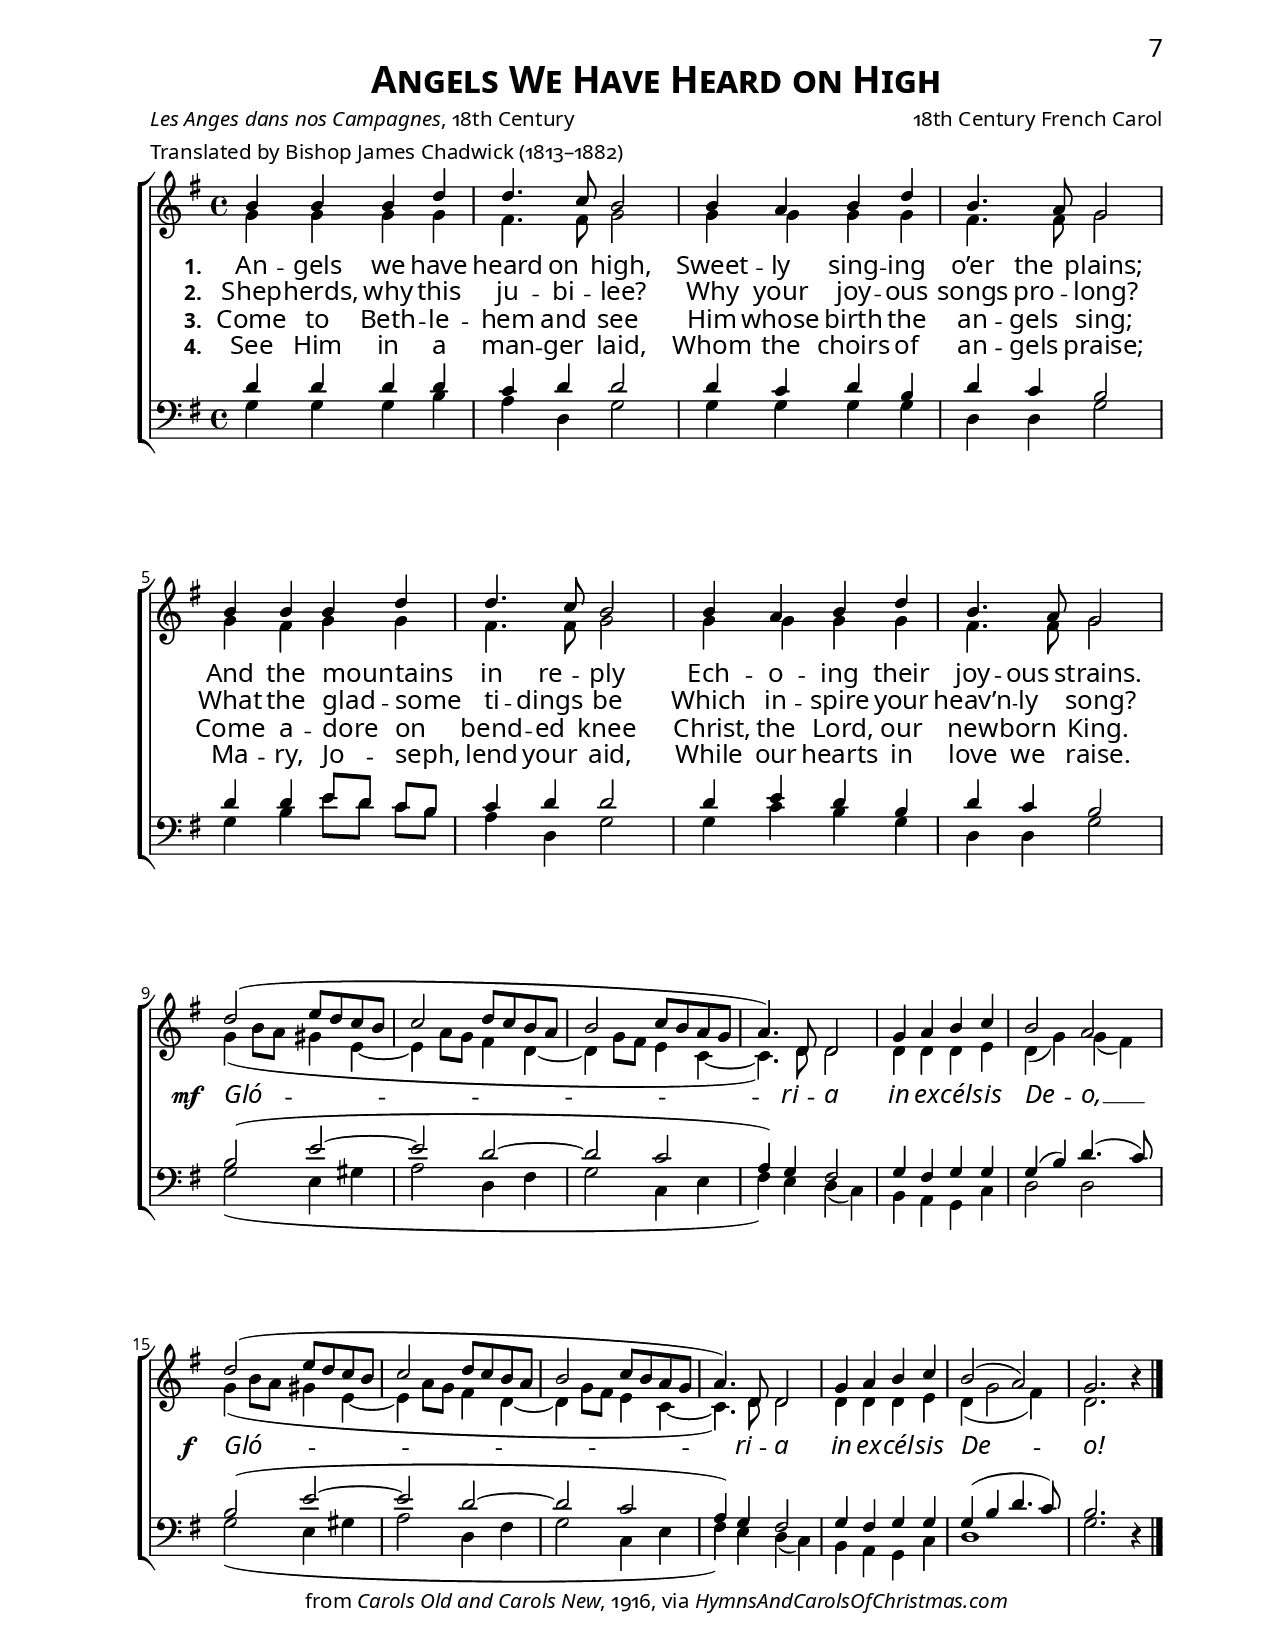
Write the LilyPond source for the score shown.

\version "2.14.2"
\include "util.ly"
\header {
  title = \markup{\override #'(font-name . "Garamond Premier Pro Semibold"){ \abs-fontsize #18 \smallCapsOldStyle"Angels We Have Heard on High"}}
  poet = \markup\concat{\italic"Les Anges dans nos Campagnes" \oldStyleNum", 18th Century"}
  meter = \markup\oldStyleNum"Translated by Bishop James Chadwick (1813–1882)"
  composer = \markup\oldStyleNum"18th Century French Carol"
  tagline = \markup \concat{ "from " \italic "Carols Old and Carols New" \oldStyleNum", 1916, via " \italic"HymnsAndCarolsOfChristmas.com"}
}
\paper {
  paper-height = 11\in
  paper-width = 8.5\in
  indent = 0\in
  %system-system-spacing = #'((basic-distance . 10) (padding . 0))
  %system-system-spacing =
  %  #'((basic-distance . 0)
  %     (minimum-distance . 0)
  %     (padding . -0.35)
  %     (stretchability . 100))
  ragged-last-bottom = ##f
  ragged-bottom = ##f
  two-sided = ##t
  inner-margin = 1\in
  outer-margin = 0.75\in
  top-margin = 0.26\in
  bottom-margin = 0.25\in
  first-page-number = #7
  print-first-page-number = ##t
  headerLine = ""
  oddHeaderMarkup = \markup\fill-line{
     \override #'(font-name . "Garamond Premier Pro")\abs-fontsize #12.5
     \combine 
        \fill-line{"" \on-the-fly #print-page-number-check-first
        \oldStylePageNum""
        }
        \fill-line{\headerLine}
  }
  evenHeaderMarkup = \markup {
     \override #'(font-name . "Garamond Premier Pro")\abs-fontsize #12.5
     \combine
        \on-the-fly #print-page-number-check-first
        \oldStylePageNum""
        \fill-line{\headerLine}
  }
}
#(set-global-staff-size 18) \paper{ #(define fonts (make-pango-font-tree "Garamond Premier Pro" "Garamond Premier Pro" "Garamond Premier Pro" (/ 18 20))) }
global = {
  \key g \major
  \time 4/4
  \autoBeamOff
  \override DynamicLineSpanner #'staff-padding = #0.0
  \override DynamicLineSpanner #'Y-extent = #'(1 . -0.5)
}

sopMusic = \relative c'' {
  b4 b b d |
  d4. c8 b2 |
  b4 a b d |
  b4. a8 g2 |

  b4 b b d |
  d4. c8 b2 |
  b4 a b d |
  b4. a8 g2 |
  
  \break
  d'2( e8[ d c b] |
  c2 d8[ c b a] |
  b2 c8[ b a g] |
  a4.) d,8 d2 |
  
  g4 a b c |
  b2 a | \break
  d2( e8[ d c b] |
  c2 d8[ c b a] |
  
  b2 c8[ b a g] |
  a4.) d,8 d2 |
  g4 a b c |
  b2( a) |
  g2. b4\rest \bar "|."
}
sopWords = \lyricmode {
  
}

altoMusic = \relative c'' {
  g4 g g g |
  fis4. fis8 g2 |
  g4 g g g |
  fis4. fis8 g2 |
  
  g4 fis g g |
  fis4. fis8 g2 |
  g4 g g g |
  fis4. fis8 g2 |

  g4( b8[ a] gis4 e~ |
  e a8[ g] fis4 d~ |
  d g8[ fis] e4 c~ |
  c4.) d8 d2 |
  
  d4 d d e |
  d( g) g( fis) |
  g4( b8[ a] gis4 e~ |
  e a8[ g] fis4 d~ |
  
  d g8[ fis] e4 c~ |
  c4.) d8 d2 |
  d4 d d e |
  d( g2 fis4) |
  d2. s4 \bar "|."
}
altoWords = {
  \dropLyricsV
  \lyricmode {
    \set stanza = #"1. "
    An -- gels we have heard on high,
    Sweet -- ly sing -- ing o’er the plains;
    And the moun -- tains in re -- ply
    Ech -- o -- ing their joy -- ous strains.
  }
  \raiseLyrics
  \set stanza = \markup\dynamic"mf  "
  \lyricmode {
    \markup\italic Gló -- \markup\italic ri -- \markup\italic a \markup\italic in \markup\italic ex -- \markup\italic cél -- \markup\italic sis \markup\italic De -- \markup\italic o, __
  }
  \set stanza = \markup\dynamic"f   "
  \lyricmode {
    \markup\italic Gló -- \markup\italic ri -- \markup\italic a \markup\italic in \markup\italic ex -- \markup\italic cél -- \markup\italic sis \markup\italic De -- \markup\italic o!
  }
}
altoWordsII = \lyricmode {
  \dropLyricsV
  \set stanza = #"2. "
  Shep -- herds, why this ju -- bi -- lee?
  Why your joy -- ous songs pro -- long?
  What the glad -- some ti -- dings be
  Which in -- spire your heav’n -- ly song?
}
altoWordsIII = \lyricmode {
  \dropLyricsV
  \set stanza = #"3. "
  Come to Beth -- le -- hem and see
  Him whose birth the an -- gels sing;
  Come a -- dore on bend -- ed knee
  Christ, the Lord, our new -- born King.
}
altoWordsIV = \lyricmode {
  \dropLyricsV
  \set stanza = #"4. "
  See Him in a man -- ger laid,
  Whom the choirs of an -- gels praise;
  Ma -- ry, Jo -- seph, lend your aid,
  While our hearts in love we raise.
}

tenorMusic = \relative c' {
  d4 d d d |
  c d d2 |
  d4 c d b |
  d c b2 |
  
  d4 d e8[ d] c[ b] 
  c4 d d2 |
  d4 e d b |
  d c b2 |
  
  b2( e~ |
  e d~ |
  d c |
  a4) g fis2 |
  
  g4 fis g g |
  g( b) d4.( c8) |
  b2( e~ |
  e d~ |
  
  d c |
  a4) g fis2 |
  g4 fis g g |
  g( b d4. c8) |
  b2. s4 \bar "|."
}
tenorWords = \lyricmode {

}

bassMusic = \relative c' {
  g4 g g b |
  a d, g2 |
  g4 g g g |
  d d g2 |
  
  g4 b e8[ d] c[ b] |
  a4 d, g2 |
  g4 c b g |
  d d g2 |
  
  g2( e4 gis |
  a2 d,4 fis |
  g2 c,4 e |
  fis) e d( c) |
  
  b a g c |
  d2 d |
  g2( e4 gis |
  a2 d,4 fis |
  
  g2 c,4 e |
  fis) e d( c) |
  b a g c |
  d1 |
  g2. d4\rest \bar "|."
}
bassWords = \lyricmode {

}

\score {
  <<
   \new ChoirStaff <<
%    \new Lyrics = sopranos \with { \override VerticalAxisGroup #'nonstaff-relatedstaff-spacing = #'((basic-distance . 1)) }
    \new Staff = women <<
      \new Voice = "sopranos" { \voiceOne << \global \sopMusic >> }
      \new Voice = "altos" { \voiceTwo << \global \altoMusic >> }
    >>
   \new Staff = men <<
      \clef bass
      \new Voice = "tenors" { \voiceOne << \global \tenorMusic >> }
      \new Voice = "basses" { \voiceTwo << \global \bassMusic >> }
    >>
    \new Lyrics \with { alignAboveContext = #"women" } \lyricsto "tenors" \sopWords
    \new Lyrics = "altosIV"  \with { alignBelowContext = #"women" } \lyricsto "tenors" \altoWordsIV
    \new Lyrics = "altosIII"  \with { alignBelowContext = #"women" } \lyricsto "tenors" \altoWordsIII
    \new Lyrics = "altosII"  \with { alignBelowContext = #"women" } \lyricsto "tenors" \altoWordsII
    \new Lyrics = "altos"  \with { alignBelowContext = #"women" } \lyricsto "tenors" \altoWords
    \new Lyrics \with { alignAboveContext = #"men" \override VerticalAxisGroup #'nonstaff-relatedstaff-spacing = #'((basic-distance . 1)) } \lyricsto "tenors" \tenorWords
    \new Lyrics \with { alignBelowContext = #"men" \override VerticalAxisGroup #'nonstaff-relatedstaff-spacing = #'((basic-distance . 1)) } \lyricsto "basses" \bassWords
  >>
%    \new PianoStaff << \new Staff { \new Voice { \pianoRH } } \new Staff { \clef "bass" \pianoLH } >>
  >>
  \layout {
  \context {
    \Lyrics
    \override LyricText #'font-size = #2
  }
    \context {
      \Score
      \override SpacingSpanner #'base-shortest-duration = #(ly:make-moment 1 2)
      \override SpacingSpanner #'common-shortest-duration = #(ly:make-moment 1 2)
    }
    \context {
      % Remove all empty staves
      % \Staff \RemoveEmptyStaves \override VerticalAxisGroup #'remove-first = ##t
    }
    \context {
      \Lyrics
      \override LyricText #'X-offset = #center-on-word
    }
  }
}

